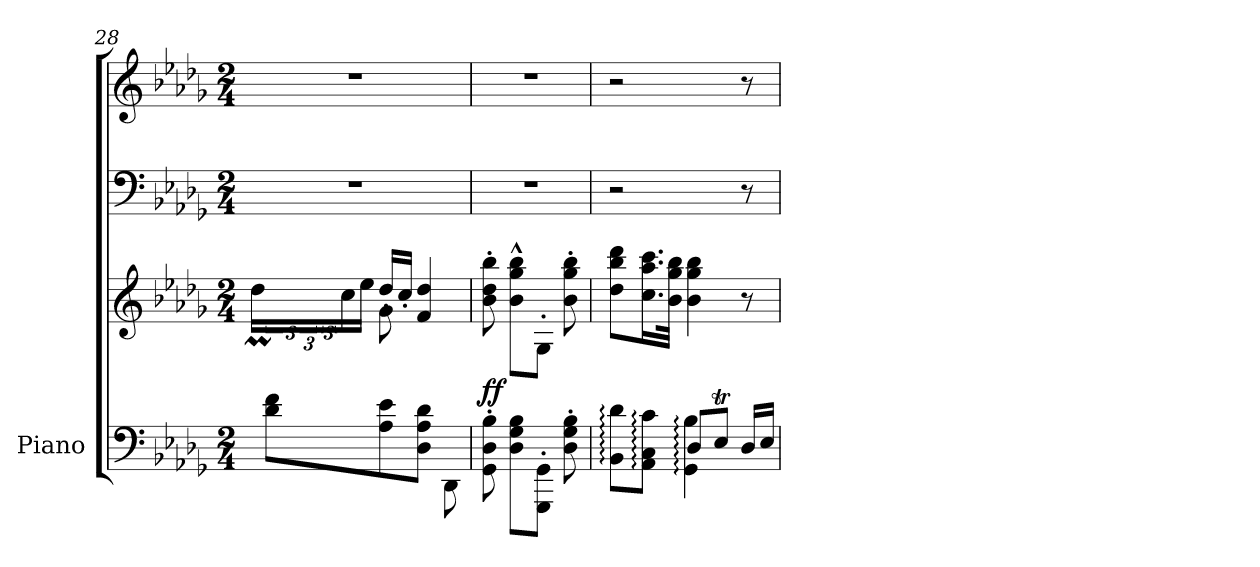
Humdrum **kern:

**kern	**kern	**kern	**kern	**dynam
*part1	*part1	*part1	*part1	*part1
*staff4	*staff3	*staff2	*staff1	*staff1/2/3/4
*I"Piano	*	*	*	*
*I'Pno.	*	*	*	*
!!LO:LB:g=z
*clefF4	*clefG2	*clefF4	*clefG2	*
*k[b-e-a-d-g-]	*k[b-e-a-d-g-]	*k[b-e-a-d-g-]	*k[b-e-a-d-g-]	*
*M2/4	*M2/4	*M2/4	*M2/4	*
=28	=28	=28	=28	=28
!	!LO:N:vis=128	!	!	!
*	*^	*	*	*
*	*	*Xbrackettup	*	*	*
8d-\ 8f\L	96cc!yy	24dd-M\LL	2r	2r	.
!	!LO:N:vis=128	!	!	!	!
.	96dd-!yy	.	.	.	.
!	!LO:N:vis=128	!	!	!	!
.	96cc!yy	.	.	.	.
!	!LO:N:vis=128	!	!	!	!
.	96dd-!yy	.	.	.	.
.	48ryy	24cc\	.	.	.
.	48ryy	.	.	.	.
.	24ryy	24ee-\JJ	.	.	.
8A-\ 8e-\	8g-\	16dd-'/LL	.	.	.
.	.	16cc'/JJ	.	.	.
8D-\ 8A-\ 8d-\J	4ryy	4f/ 4dd-/	.	.	.
8DD-\	.	.	.	.	.
*	*v	*v	*	*	*
=29	=29	=29	=29	=29
!	!	!	!	!LO:DY:b=3
8GG-\' 8D-\' 8B-\'	8b-\' 8dd-\' 8bb-\'	2r	2r	ff
8D-\ 8G-\ 8B-\L	8b-\^^ 8gg-\^^ 8bb-\^^L	.	.	.
8GGG-\' 8GG-\'J	8G-'\J	.	.	.
8D-\' 8G-\' 8B-\'	8b-\' 8gg-\' 8bb-\'	.	.	.
=30	=30	=30	=30	=30
*^	*	*	*	*
8BB-\: 8d-\:L	8ryy	8dd-\ 8bb-\ 8ddd-\L	2r	2r	.
8AA-\: 8C\: 8c\:J	8ryy	16.cc\ 16.aa-\ 16.ccc\L	.	.	.
.	.	32b-\ 32gg-\ 32bb-\JJk	.	.	.
8D-/L	4GG-\: 4B-\:	4b-\ 4gg-\ 4bb-\	.	.	.
8E-T/J	.	.	.	.	.
16D-/LL	8ryy	8r	8r	8r	.
16E-/JJ	.	.	.	.	.
*v	*v	*	*	*	*
=	=	=	=	=
*-	*-	*-	*-	*-
